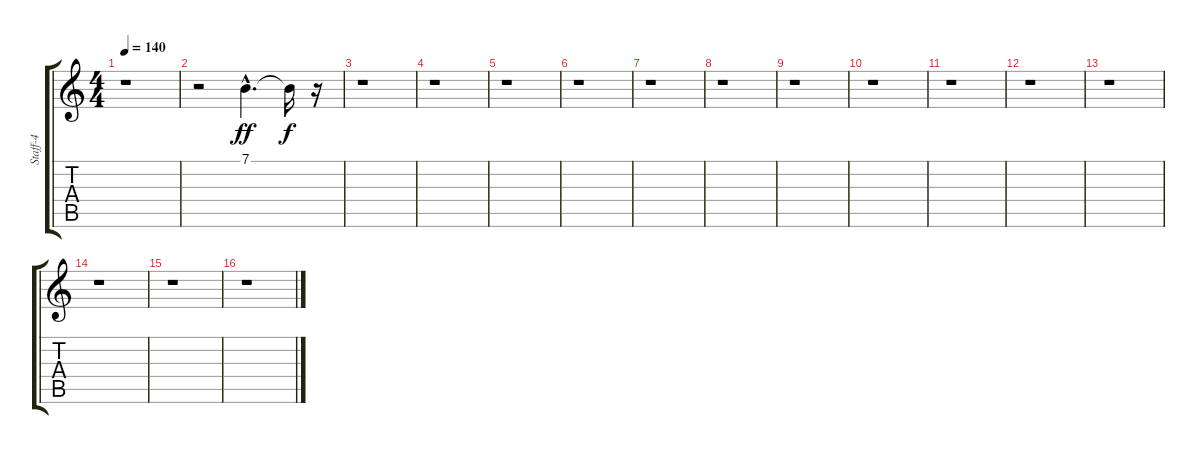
\track ("Staff-4" "Staff-4") {instrument guitarfretnoise}
\staff {score tabs}
\tuning (E4 B3 G3 D3 A2 E2) {hide}
\ts (4 4)
\tempo 140
\clef g2
\ks c
r.1{dy ff instrument guitarfretnoise} |
r.2 7.1{hac}.4{d} 7.1{t}.16{dy f} r.16 |
r.1 |
r.1 |
r.1 |
r.1 |
r.1 |
r.1 |
r.1 |
r.1 |
r.1 |
r.1 |
r.1 |
r.1 |
r.1 |
r.1
